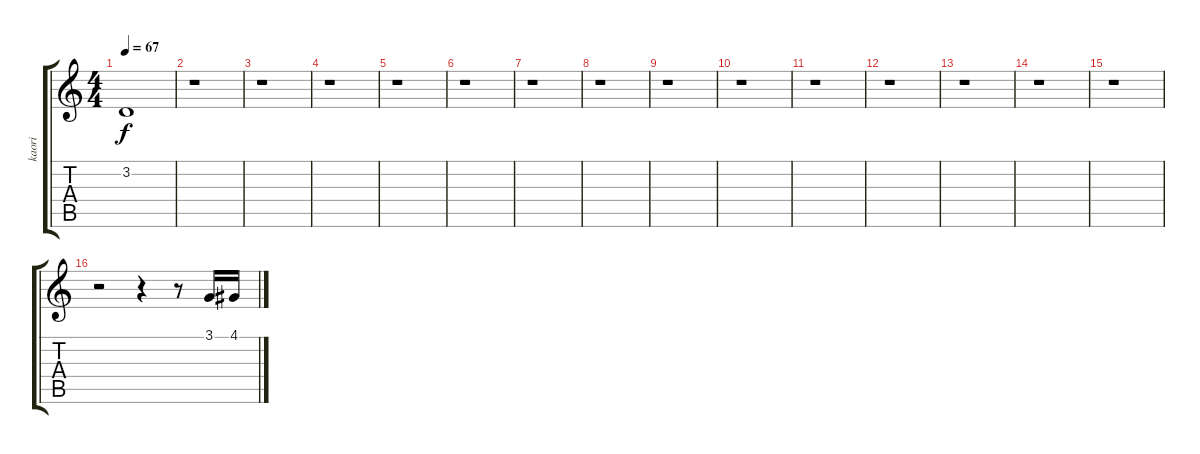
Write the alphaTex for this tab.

\track ("kaori" "kaori") {instrument fx5brightness}
\staff {score tabs}
\tuning (E4 B3 G3 D3 A2 E2) {hide}
\ts (4 4)
\tempo 67
\clef g2
\ks c
3.2{t}.1{dy f} |
r.1 |
r.1 |
r.1 |
r.1 |
r.1 |
r.1 |
r.1 |
r.1 |
r.1 |
r.1 |
r.1 |
r.1 |
r.1 |
r.1 |
r.2 r.4 r.8 3.1.16 4.1.16
